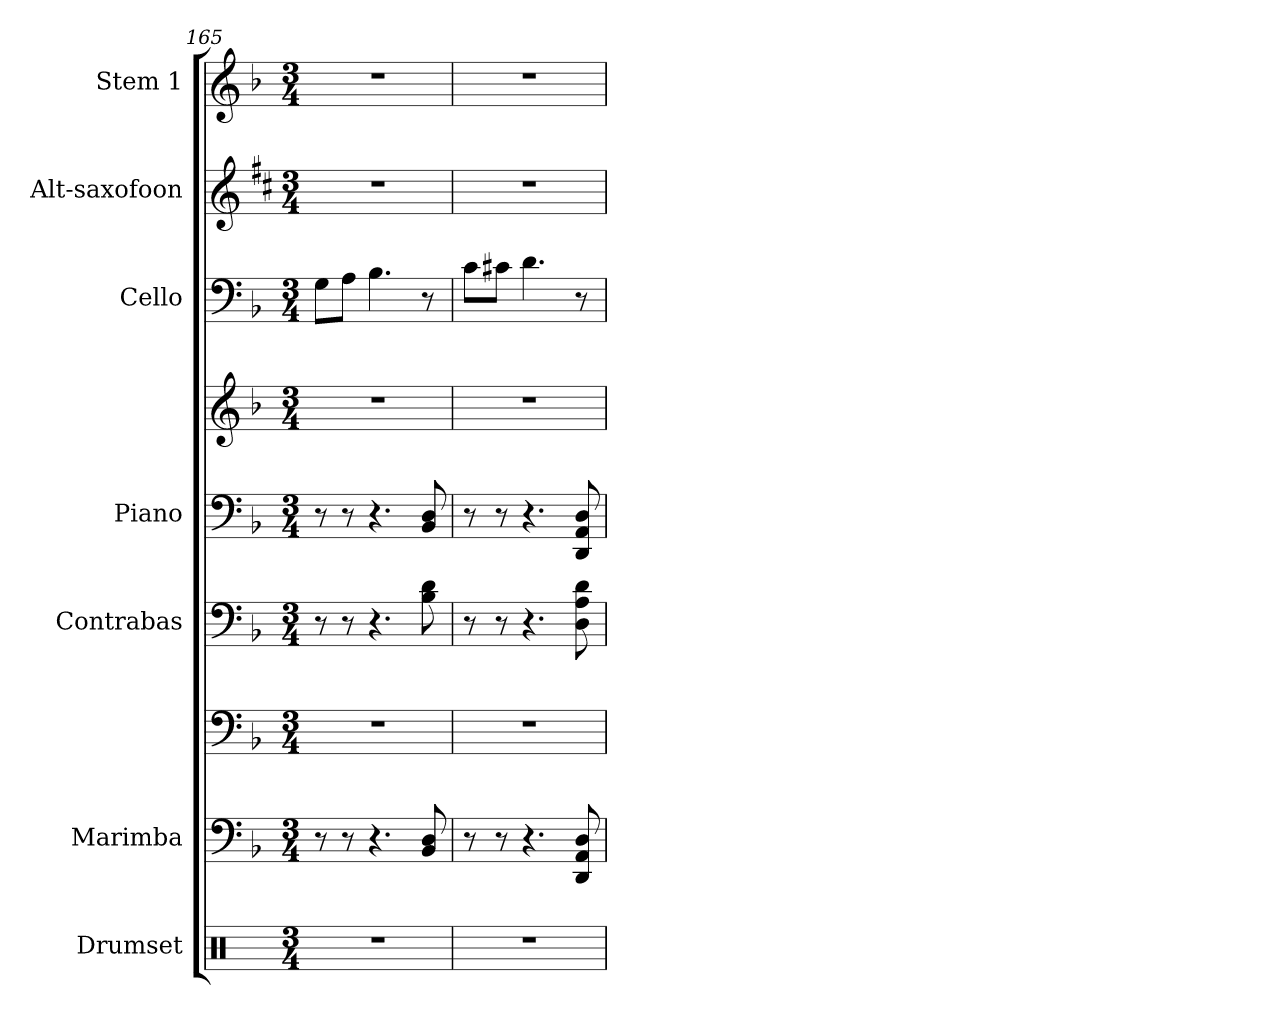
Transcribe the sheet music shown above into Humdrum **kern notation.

**kern	**kern	**kern	**kern	**kern	**kern	**kern	**kern	**kern
*part7	*part6	*part6	*part5	*part4	*part4	*part3	*part2	*part1
*staff9	*staff8	*staff7	*staff6	*staff5	*staff4	*staff3	*staff2	*staff1
*I"Drumset	*I"Marimba	*	*I"Contrabas	*I"Piano	*	*I"Cello	*I"Alt-saxofoon	*I"Stem 1
*I'D. set	*I'Mrm.	*	*I'Ca. Bs.	*I'Pno.	*	*	*I'A. Sax.	*I'Stm. 1
*clefX	*clefF4	*clefF4	*clefF4	*clefF4	*clefG2	*clefF4	*clefG2	*clefG2
*	*	*	*ITrd7c12	*	*	*	*ITrd5c9	*
*k[]	*k[b-]	*k[b-]	*k[b-]	*k[b-]	*k[b-]	*k[b-]	*k[b-]	*k[b-]
*M3/4	*M3/4	*M3/4	*M3/4	*M3/4	*M3/4	*M3/4	*M3/4	*M3/4
=165	=165	=165	=165	=165	=165	=165	=165	=165
2.r	8r	2.r	8r	8r	2.r	8G\L	2.r	2.r
.	8r	.	8r	8r	.	8A\J	.	.
.	4.r	.	4.r	4.r	.	4.B-\	.	.
.	8BB-/ 8D/	.	8BB-\ 8D\	8BB-/ 8D/	.	8r	.	.
=166	=166	=166	=166	=166	=166	=166	=166	=166
2.r	8r	2.r	8r	8r	2.r	8c\L	2.r	2.r
.	8r	.	8r	8r	.	8c#X\J	.	.
.	4.r	.	4.r	4.r	.	4.d\	.	.
.	8DD/ 8AA/ 8D/	.	8DD\ 8AA\ 8D\	8DD/ 8AA/ 8D/	.	8r	.	.
=	=	=	=	=	=	=	=	=
*-	*-	*-	*-	*-	*-	*-	*-	*-
